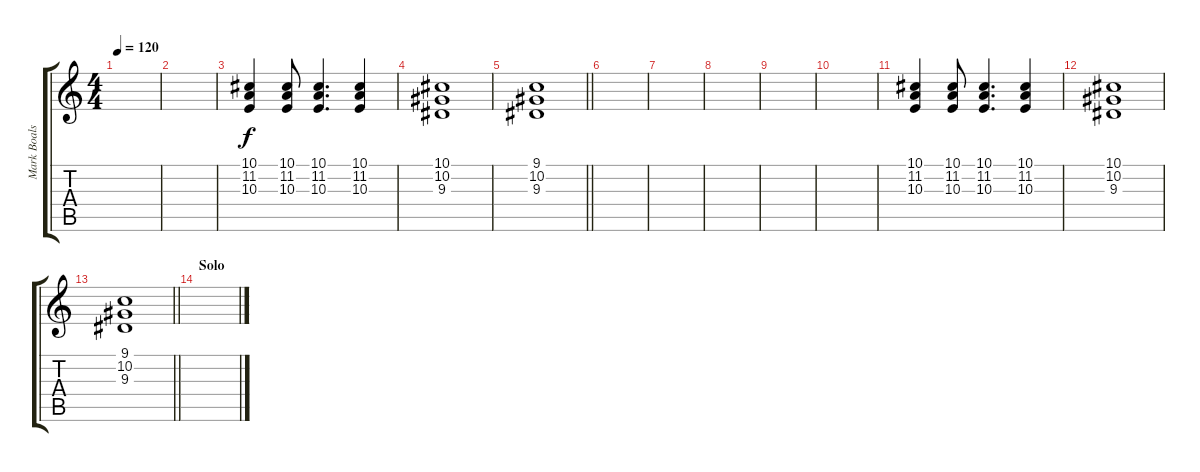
\track ("Mark Boals" "Mark Boals") {instrument choiraahs}
\staff {score tabs}
\tuning (Eb4 Bb3 Gb3 Db3 Ab2 Eb2) {hide}
\ts (4 4)
\tempo 120
\clef g2
\ks c
|
|
(10.1 11.2 10.3).4 (10.1 11.2 10.3).8 (10.1 11.2 10.3).4{d} (10.1 11.2 10.3).4 |
(10.1 10.2 9.3).1 |
\barLineRight lightlight
(9.1 10.2 9.3).1 |
|
|
|
|
|
(10.1 11.2 10.3).4 (10.1 11.2 10.3).8 (10.1 11.2 10.3).4{d} (10.1 11.2 10.3).4 |
(10.1 10.2 9.3).1 |
\barLineRight lightlight
(9.1 10.2 9.3).1 |
\section ("" "Solo")
